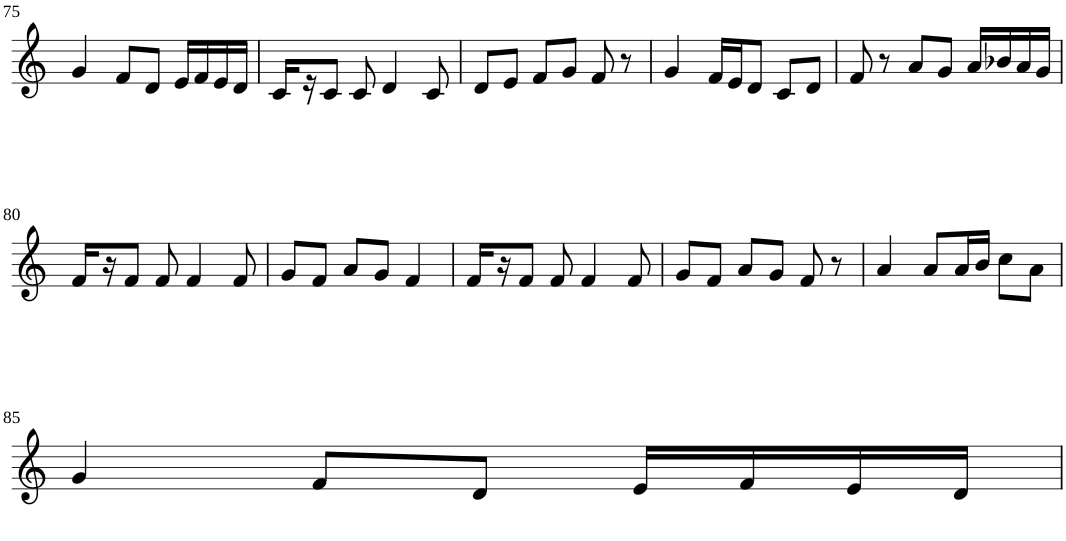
**kern
*part1
*staff1
*I"Violin
!!LO:PB:g=z
*clefG2
*k[]
*M3/4
=75
4g/
8f/L
8d/J
16e/LL
16f/
16e/
16d/JJ
=76
16c/LL
16r
8c/J
8c/
4d/
8c/
=77
8d/L
8e/J
8f/L
8g/J
8f/
8r
=78
4g/
16f/LL
16e/J
8d/J
8c/L
8d/J
=79
8f/
8r
8a/L
8g/J
16a/LL
16b-X/
16a/
16g/JJ
!!LO:LB:g=z
=80
16f/LL
16r
8f/J
8f/
4f/
8f/
=81
8g/L
8f/J
8a/L
8g/J
4f/
=82
16f/LL
16r
8f/J
8f/
4f/
8f/
=83
8g/L
8f/J
8a/L
8g/J
8f/
8r
=84
4a/
8a/L
16a/L
16b/JJ
8cc\L
8a\J
!!LO:LB:g=z
=85
4g/
8f/L
8d/J
16e/LL
16f/
16e/
16d/JJ
=
*-
